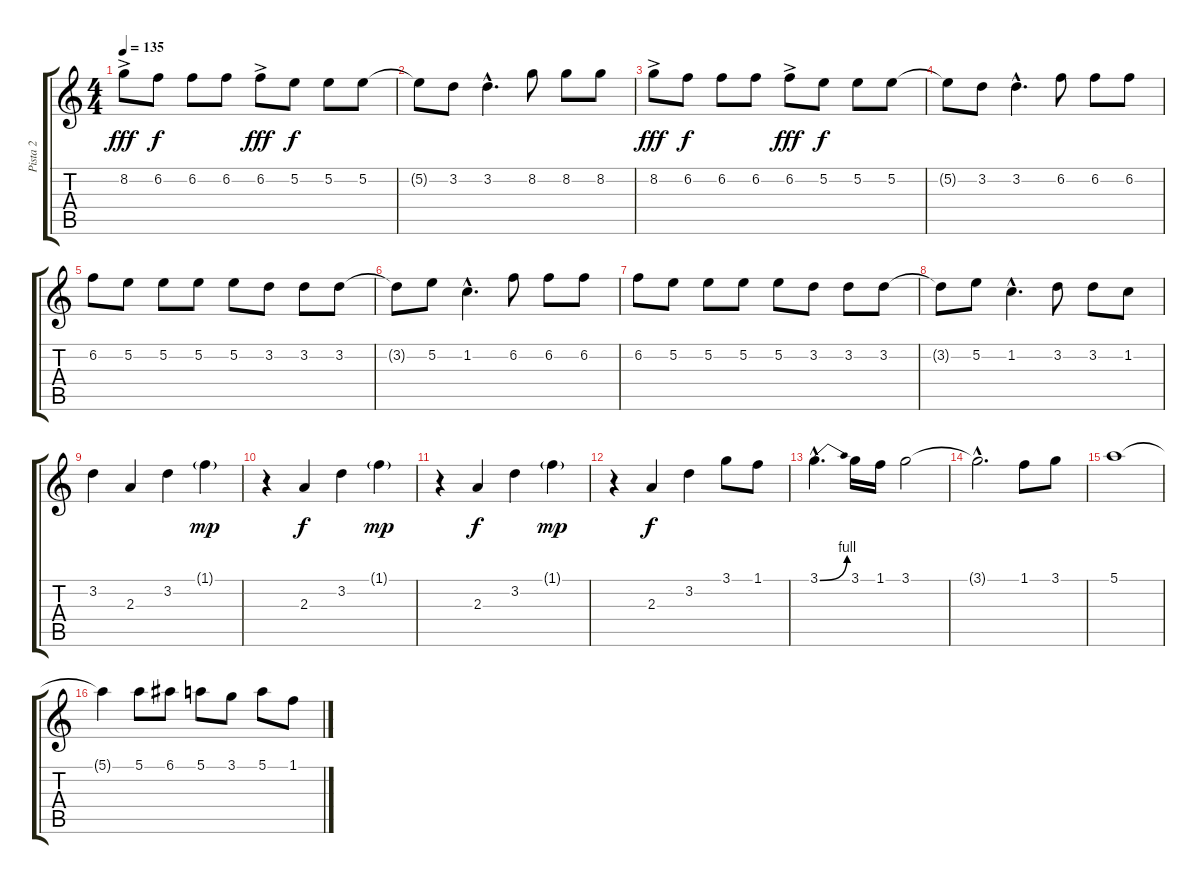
\track ("Pista 2" "Pista 2") {instrument acousticguitarsteel}
\staff {score tabs}
\tuning (E4 B3 G3 D3 A2 E2) {hide}
\ts (4 4)
\tempo 135
\clef g2
\ks c
8.2{ac}.8{dy fff} 6.2.8{dy f} 6.2.8 6.2.8 6.2{ac}.8{dy fff} 5.2.8{dy f} 5.2.8 5.2.8 |
5.2{t}.8 3.2.8 3.2{hac}.4{d} 8.2.8 8.2.8 8.2.8 |
8.2{ac}.8{dy fff} 6.2.8{dy f} 6.2.8 6.2.8 6.2{ac}.8{dy fff} 5.2.8{dy f} 5.2.8 5.2.8 |
5.2{t}.8 3.2.8 3.2{hac}.4{d} 6.2.8 6.2.8 6.2.8 |
6.2.8 5.2.8 5.2.8 5.2.8 5.2.8 3.2.8 3.2.8 3.2.8 |
3.2{t}.8 5.2.8 1.2{hac}.4{d} 6.2.8 6.2.8 6.2.8 |
6.2.8 5.2.8 5.2.8 5.2.8 5.2.8 3.2.8 3.2.8 3.2.8 |
3.2{t}.8 5.2.8 1.2{hac}.4{d} 3.2.8 3.2.8 1.2.8 |
3.2.4 2.3.4 3.2.4 1.1{g}.4{dy mp} |
r.4 2.3.4{dy f} 3.2.4 1.1{g}.4{dy mp} |
r.4 2.3.4{dy f} 3.2.4 1.1{g}.4{dy mp} |
r.4 2.3.4{dy f} 3.2.4 3.1.8 1.1.8 |
3.1{be (bend 0 0 60 4) hac}.4{d} 3.1.16 1.1.16 3.1.2 |
3.1{hac t}.2{d} 1.1.8 3.1.8 |
5.1.1 |
5.1{t}.4 5.1.8 6.1.8 5.1.8 3.1.8 5.1.8 1.1.8
